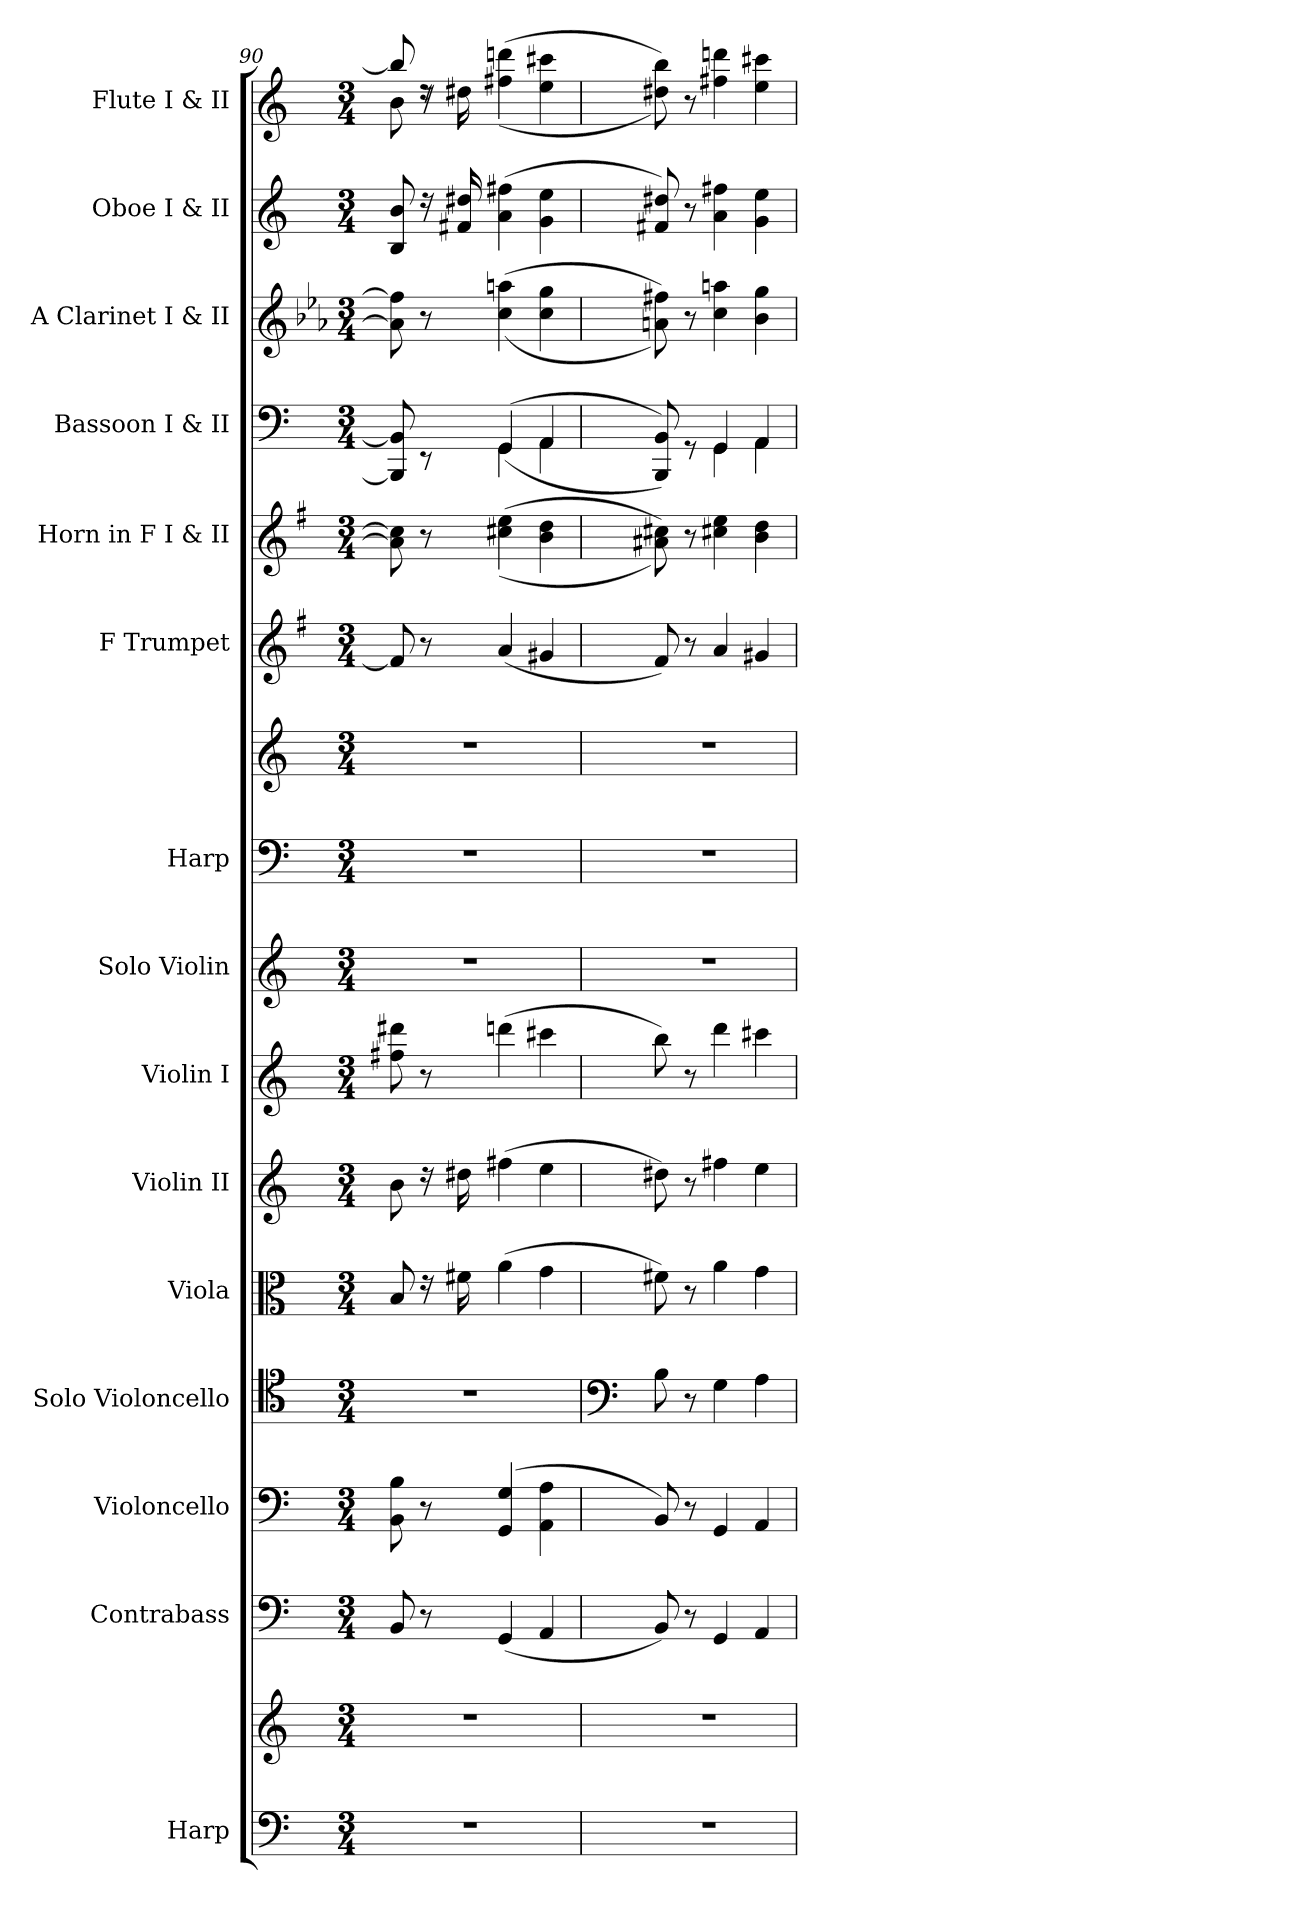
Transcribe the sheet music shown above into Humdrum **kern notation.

**kern	**kern	**kern	**kern	**kern	**kern	**kern	**kern	**kern	**kern	**kern	**kern	**kern	**kern	**kern	**kern	**kern
*part15	*part15	*part14	*part13	*part12	*part11	*part10	*part9	*part8	*part7	*part7	*part6	*part5	*part4	*part3	*part2	*part1
*staff17	*staff16	*staff15	*staff14	*staff13	*staff12	*staff11	*staff10	*staff9	*staff8	*staff7	*staff6	*staff5	*staff4	*staff3	*staff2	*staff1
*I"Harp	*	*I"Contrabass	*I"Violoncello	*I"Solo Violoncello	*I"Viola	*I"Violin II	*I"Violin I	*I"Solo Violin	*I"Harp	*	*I"F Trumpet	*I"Horn in F I &amp; II	*I"Bassoon I &amp; II	*I"A Clarinet I &amp; II	*I"Oboe I &amp; II	*I"Flute I &amp; II
*I'Hrp.	*	*I'Cb.	*I'Vc.	*I'Vc.	*I'Vla.	*I'Vln.	*I'Vln.	*I'Vln.	*I'Hrp.	*	*I'F Tpt.	*	*I'Bsn.	*I'A Cl.	*I'Ob.	*I'Fl.
*clefF4	*clefG2	*clefF4	*clefF4	*clefC4	*clefC3	*clefG2	*clefG2	*clefG2	*clefF4	*clefG2	*clefG2	*clefG2	*clefF4	*clefG2	*clefG2	*clefG2
*	*	*ITrd7c12	*	*	*	*	*	*	*	*	*ITrd-3c-5	*ITrd4c7	*	*ITrd2c3	*	*
*k[]	*k[]	*k[]	*k[]	*k[]	*k[]	*k[]	*k[]	*k[]	*k[]	*k[]	*k[]	*k[]	*k[]	*k[]	*k[]	*k[]
*M3/4	*M3/4	*M3/4	*M3/4	*M3/4	*M3/4	*M3/4	*M3/4	*M3/4	*M3/4	*M3/4	*M3/4	*M3/4	*M3/4	*M3/4	*M3/4	*M3/4
=90	=90	=90	=90	=90	=90	=90	=90	=90	=90	=90	=90	=90	=90	=90	=90	=90
*	*	*	*	*	*	*	*	*	*	*	*	*	*^	*	*	*^
2.r	2.r	8BBB/	8BB\ 8B\	2.r	8B/	8b\	8ff#X\ 8ddd#X\	2.r	2.r	2.r	8b/]	8d#\] 8f#\]	8BBB/] 8BB/]	4ryy	8f#\] 8dd#\]	8B/ 8b/	8bb/]	8b\
.	.	8r	8r	.	16re	16rdd	8r	.	.	.	8r	8r	8rEE	.	8r	16rdd	8rdd	16rdd
.	.	.	.	.	16f#X\	16dd#X\	.	.	.	.	.	.	.	.	.	16f#X/ 16dd#X/	.	16dd#X\
.	.	(<4GGG/	(>4GG/ 4G/	.	(>4a\	(>4ff#X\	(>4dddn\	.	.	.	(<4dd/	(>(<4f#X\ 4a\	(>(<4GG/	4GG\	(>(<4a\ 4ff#X\	(>4a\ 4ff#X\	(>(<4ff#X\ 4dddn\	2ryy
.	.	4AAA/	4AA\ 4A\	.	4g\	4ee\	4ccc#X\	.	.	.	4cc#X/	4e\ 4g\	4AA/	4AA\	4a\ 4ee\	4g\ 4ee\	4ee\ 4ccc#X\	.
*	*	*	*	*	*	*	*	*	*	*	*	*	*	*	*	*	*v	*v
!!LO:PB:g=z
=91	=91	=91	=91	=91	=91	=91	=91	=91	=91	=91	=91	=91	=91	=91	=91	=91	=91
*	*	*	*	*clefF4	*	*	*	*	*	*	*	*	*	*	*	*	*
2.r	2.r	8BBB/)	8BB/)	8B\	8f#X\)	8dd#X\)	8bb\)	2.r	2.r	2.r	8b/)	8d#X\ 8f#X\))	8BBB/ 8BB/))	4ryy	8f#X\ 8dd#X\))	8f#X/ 8dd#X/)	8dd#X\ 8bb\))
.	.	8r	8r	8r	8r	8r	8r	.	.	.	8r	8r	8rGG	.	8r	8r	8r
.	.	4GGG/	4GG/	4G\	4a\	4ff#X\	4ddd\	.	.	.	4dd/	4f#X\ 4a\	4GG/	4GG\	4a\ 4ff#X\	4a\ 4ff#X\	4ff#X\ 4dddn\
.	.	4AAA/	4AA/	4A\	4g\	4ee\	4ccc#X\	.	.	.	4cc#X/	4e\ 4g\	4AA/	4AA\	4g\ 4ee\	4g\ 4ee\	4ee\ 4ccc#X\
*	*	*	*	*	*	*	*	*	*	*	*	*	*v	*v	*	*	*
=	=	=	=	=	=	=	=	=	=	=	=	=	=	=	=	=
*-	*-	*-	*-	*-	*-	*-	*-	*-	*-	*-	*-	*-	*-	*-	*-	*-
